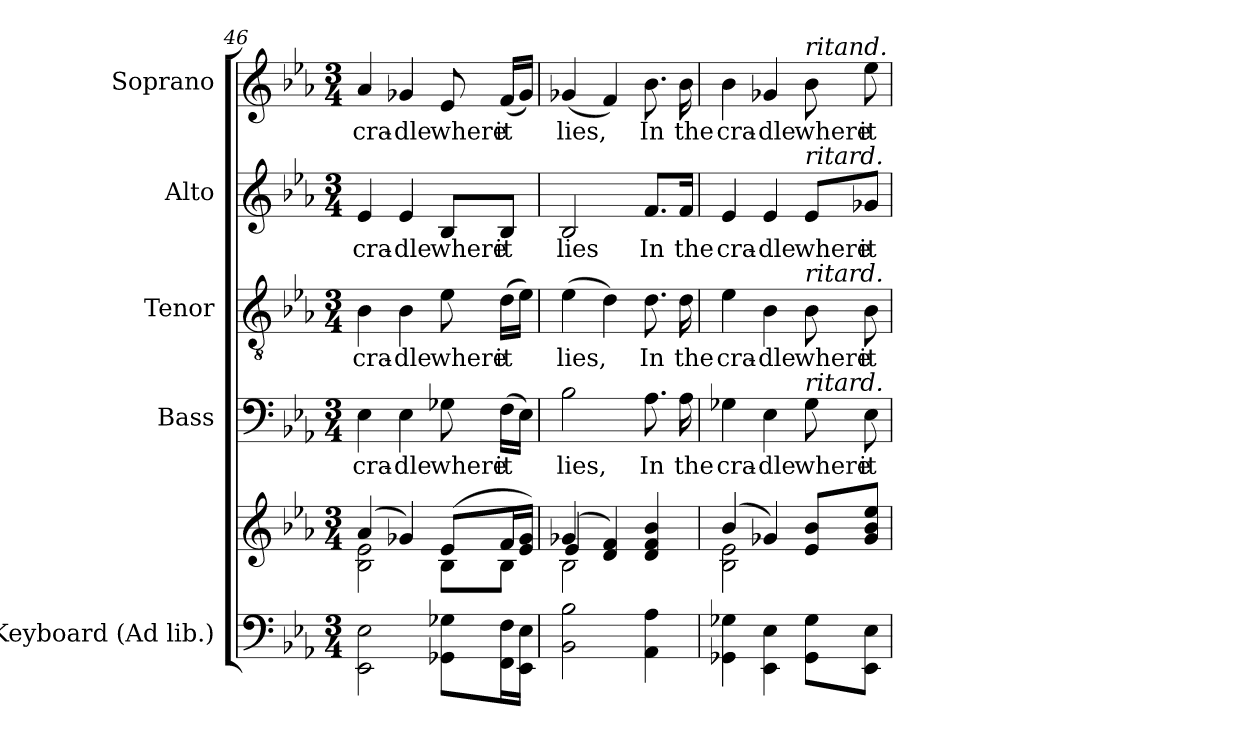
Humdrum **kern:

**kern	**kern	**kern	**text	**kern	**text	**kern	**text	**kern	**text
*part5	*part5	*part4	*part4	*part3	*part3	*part2	*part2	*part1	*part1
*staff6	*staff5	*staff4	*staff4	*staff3	*staff3	*staff2	*staff2	*staff1	*staff1
*I"Keyboard (Ad lib.)	*	*I"Bass	*	*I"Tenor	*	*I"Alto	*	*I"Soprano	*
*I'Kbd.	*	*I'B.	*	*I'T.	*	*I'A.	*	*I'S.	*
*clefF4	*clefG2	*clefF4	*	*clefGv2	*	*clefG2	*	*clefG2	*
*	*	*	*	*ITrd7c12	*	*	*	*	*
*k[b-e-a-]	*k[b-e-a-]	*k[b-e-a-]	*	*k[b-e-a-]	*	*k[b-e-a-]	*	*k[b-e-a-]	*
*E-:	*E-:	*E-:	*	*E-:	*	*E-:	*	*E-:	*
*M3/4	*M3/4	*M3/4	*	*M3/4	*	*M3/4	*	*M3/4	*
=46	=46	=46	=46	=46	=46	=46	=46	=46	=46
*	*^	*	*	*	*	*	*	*	*
!	!	!	!	!LO:LY:b:color=#000000	!	!	!	!	!	!
!	!	!	!	!	!	!LO:LY:b:color=#000000	!	!	!	!
!	!	!	!	!	!	!	!	!LO:LY:b:color=#000000	!	!
!	!	!	!	!	!	!	!	!	!	!LO:LY:b:color=#000000
2EE-i\ 2E-i	(4a-i/	2B-i\ 2e-i	4E-i\	cra-	4BB-i\	cra-	4e-i/	cra-	4a-i/	cra-
!	!	!	!	!LO:LY:b:color=#000000	!	!	!	!	!	!
!	!	!	!	!	!	!LO:LY:b:color=#000000	!	!	!	!
!	!	!	!	!	!	!	!	!LO:LY:b:color=#000000	!	!
!	!	!	!	!	!	!	!	!	!	!LO:LY:b:color=#000000
.	4g-Xi/)	.	4E-i\	-dle	4BB-i\	-dle	4e-i/	-dle	4g-Xi/	-dle
!	!	!	!	!LO:LY:b:color=#000000	!	!	!	!	!	!
!	!	!	!	!	!	!LO:LY:b:color=#000000	!	!	!	!
!	!	!	!	!	!	!	!	!LO:LY:b:color=#000000	!	!
!	!	!	!	!	!	!	!	!	!	!LO:LY:b:color=#000000
8GG-Xi\ 8G-XiL	(8e-i/L	8B-i\L	8G-Xi\	where	8E-i\	where	8B-i/L	where	8e-i/	where
!	!	!	!	!LO:LY:b:color=#000000	!	!	!	!	!	!
!	!	!	!	!	!	!LO:LY:b:color=#000000	!	!	!	!
!	!	!	!	!	!	!	!	!LO:LY:b:color=#000000	!	!
!	!	!	!	!	!	!	!	!	!	!LO:LY:b:color=#000000
16FFi\ 16FiL	16fi/L	8B-i\J	(16Fi\LL	it	(16Di\LL	it	8B-i/J	it	(16fi/LL	it
16EE-i\ 16E-iJJ	16e-i/ 16g-iJJ)	.	16E-i\JJ)	.	16E-i\JJ)	.	.	.	16g-i/JJ)	.
=47	=47	=47	=47	=47	=47	=47	=47	=47	=47	=47
*	*	*^	*	*	*	*	*	*	*	*
!	!	!	!	!	!LO:LY:b:color=#000000	!	!	!	!	!	!
!	!	!	!	!	!	!	!LO:LY:b:color=#000000	!	!	!	!
!	!	!	!	!	!	!	!	!	!LO:LY:b:color=#000000	!	!
!	!	!	!	!	!	!	!	!	!	!	!LO:LY:b:color=#000000
2BB-i\ 2B-i	(4g-Xi/	2B-i\	4e-i/	2B-i\	lies,	(4E-i\	lies,	2B-i/	lies	(4g-Xi/	lies,
.	4di/ 4fi)	.	2ryy	.	.	4Di\)	.	.	.	4fi/)	.
!	!	!	!	!	!LO:LY:b:color=#000000	!	!	!	!	!	!
!	!	!	!	!	!	!	!LO:LY:b:color=#000000	!	!	!	!
!	!	!	!	!	!	!	!	!	!LO:LY:b:color=#000000	!	!
!	!	!	!	!	!	!	!	!	!	!	!LO:LY:b:color=#000000
4AA-i\ 4A-i	4di/ 4fi 4b-i	4ryy	.	8.A-i\	In	8.Di\	In	8.fi/L	In	8.b-i\	In
!	!	!	!	!	!LO:LY:b:color=#000000	!	!	!	!	!	!
!	!	!	!	!	!	!	!LO:LY:b:color=#000000	!	!	!	!
!	!	!	!	!	!	!	!	!	!LO:LY:b:color=#000000	!	!
!	!	!	!	!	!	!	!	!	!	!	!LO:LY:b:color=#000000
.	.	.	.	16A-i\	the	16Di\	the	16fi/Jk	the	16b-i\	the
*	*	*v	*v	*	*	*	*	*	*	*	*
=48	=48	=48	=48	=48	=48	=48	=48	=48	=48	=48
!	!	!	!	!LO:LY:b:color=#000000	!	!	!	!	!	!
!	!	!	!	!	!	!LO:LY:b:color=#000000	!	!	!	!
!	!	!	!	!	!	!	!	!LO:LY:b:color=#000000	!	!
!	!	!	!	!	!	!	!	!	!	!LO:LY:b:color=#000000
4GG-Xi\ 4G-Xi	(4b-i/	2B-i\ 2e-i	4G-Xi\	cra-	4E-i\	cra-	4e-i/	cra-	4b-i\	cra-
!	!	!	!	!LO:LY:b:color=#000000	!	!	!	!	!	!
!	!	!	!	!	!	!LO:LY:b:color=#000000	!	!	!	!
!	!	!	!	!	!	!	!	!LO:LY:b:color=#000000	!	!
!	!	!	!	!	!	!	!	!	!	!LO:LY:b:color=#000000
4EE-i\ 4E-i	4g-Xi/)	.	4E-i\	-dle	4BB-i\	-dle	4e-i/	-dle	4g-Xi/	-dle
!	!	!	!	!LO:LY:b:color=#000000	!	!	!	!	!	!
!	!	!	!	!	!	!LO:LY:b:color=#000000	!	!	!	!
!	!	!	!	!	!	!	!	!LO:LY:b:color=#000000	!	!
!	!	!	!	!	!	!	!	!	!LO:TX:a:i:t=ritand.	!
!	!	!	!	!	!	!	!LO:TX:a:i:t=ritard.	!	!	!
!	!	!	!	!	!LO:TX:a:i:t=ritard.	!	!	!	!	!
!	!	!	!LO:TX:a:i:t=ritard.	!	!	!	!	!	!	!
!	!	!	!	!	!	!	!	!	!	!LO:LY:b:color=#000000
8GG-i\ 8G-iL	8e-i/ 8b-iL	4ryy	8G-i\	where	8BB-i\	where	8e-i/L	where	8b-i\	where
!	!	!	!	!LO:LY:b:color=#000000	!	!	!	!	!	!
!	!	!	!	!	!	!LO:LY:b:color=#000000	!	!	!	!
!	!	!	!	!	!	!	!	!LO:LY:b:color=#000000	!	!
!	!	!	!	!	!	!	!	!	!	!LO:LY:b:color=#000000
8EE-i\ 8E-iJ	8g-i/ 8b-i 8ee-iJ	.	8E-i\	it	8BB-i\	it	8g-Xi/J	it	8ee-i\	it
*	*v	*v	*	*	*	*	*	*	*	*
=	=	=	=	=	=	=	=	=	=
*-	*-	*-	*-	*-	*-	*-	*-	*-	*-
